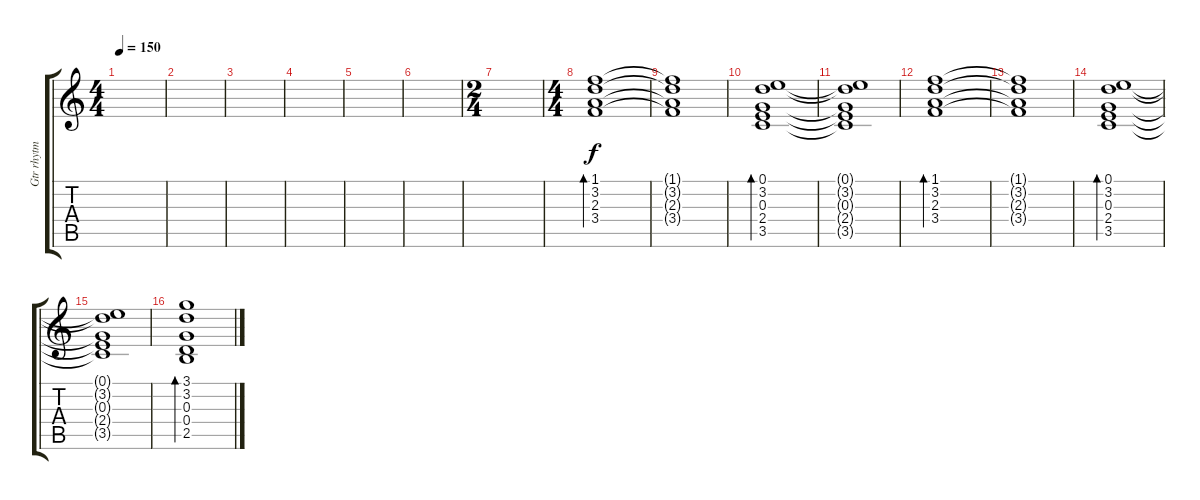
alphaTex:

\track ("Gtr rhytm" "Gtr rhytm") {instrument acousticguitarsteel}
\staff {score tabs}
\tuning (E4 B3 G3 D3 A2 E2) {hide}
\ts (4 4)
\tempo 150
\clef g2
\ks c
|
|
|
|
|
|
\ts (2 4)
|
\ts (4 4)
(1.1 3.2 2.3 3.4).1{bd 120} |
(1.1{t} 3.2{t} 2.3{t} 3.4{t}).1 |
(0.1 3.2 0.3 2.4 3.5).1{bd 120} |
(0.1{t} 3.2{t} 0.3{t} 2.4{t} 3.5{t}).1 |
(1.1 3.2 2.3 3.4).1{bd 120} |
(1.1{t} 3.2{t} 2.3{t} 3.4{t}).1 |
(0.1 3.2 0.3 2.4 3.5).1{bd 120} |
(0.1{t} 3.2{t} 0.3{t} 2.4{t} 3.5{t}).1 |
(3.1 3.2 0.3 0.4 2.5).1{bd 120}
